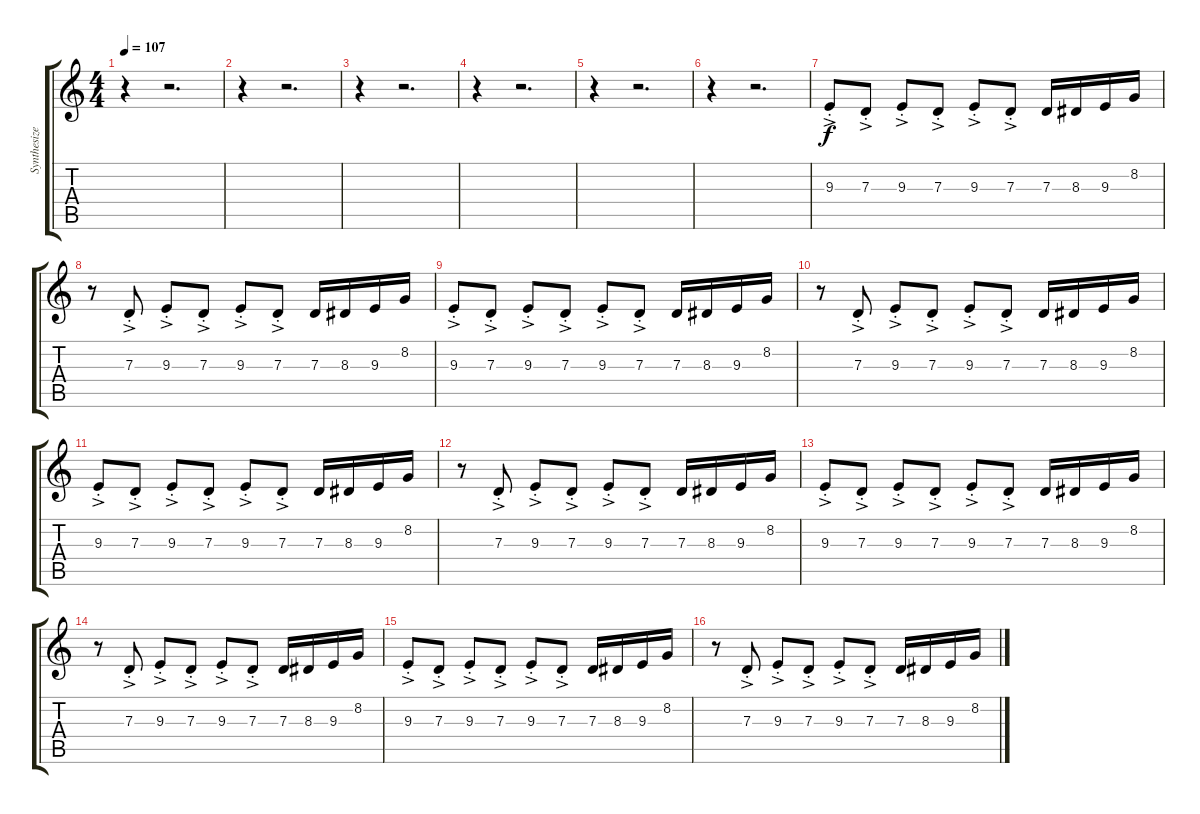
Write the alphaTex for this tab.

\track ("Synthesizer" "Synthesize") {instrument lead1square}
\staff {score tabs}
\tuning (E4 B3 G3 D3 A2 E2) {hide}
\ts (4 4)
\tempo 107
\clef g2
\ks c
r.4{dy f} r.2{d} |
r.4 r.2{d} |
r.4 r.2{d} |
r.4 r.2{d} |
r.4 r.2{d} |
r.4 r.2{d} |
9.3{ac st}.8 7.3{ac st}.8 9.3{ac st}.8 7.3{ac st}.8 9.3{ac st}.8 7.3{ac st}.8 7.3.16 8.3.16 9.3.16 8.2.16 |
r.8 7.3{ac st}.8 9.3{ac st}.8 7.3{ac st}.8 9.3{ac st}.8 7.3{ac st}.8 7.3.16 8.3.16 9.3.16 8.2.16 |
9.3{ac st}.8 7.3{ac st}.8 9.3{ac st}.8 7.3{ac st}.8 9.3{ac st}.8 7.3{ac st}.8 7.3.16 8.3.16 9.3.16 8.2.16 |
r.8 7.3{ac st}.8 9.3{ac st}.8 7.3{ac st}.8 9.3{ac st}.8 7.3{ac st}.8 7.3.16 8.3.16 9.3.16 8.2.16 |
9.3{ac st}.8 7.3{ac st}.8 9.3{ac st}.8 7.3{ac st}.8 9.3{ac st}.8 7.3{ac st}.8 7.3.16 8.3.16 9.3.16 8.2.16 |
r.8 7.3{ac st}.8 9.3{ac st}.8 7.3{ac st}.8 9.3{ac st}.8 7.3{ac st}.8 7.3.16 8.3.16 9.3.16 8.2.16 |
9.3{ac st}.8 7.3{ac st}.8 9.3{ac st}.8 7.3{ac st}.8 9.3{ac st}.8 7.3{ac st}.8 7.3.16 8.3.16 9.3.16 8.2.16 |
r.8 7.3{ac st}.8 9.3{ac st}.8 7.3{ac st}.8 9.3{ac st}.8 7.3{ac st}.8 7.3.16 8.3.16 9.3.16 8.2.16 |
9.3{ac st}.8 7.3{ac st}.8 9.3{ac st}.8 7.3{ac st}.8 9.3{ac st}.8 7.3{ac st}.8 7.3.16 8.3.16 9.3.16 8.2.16 |
r.8 7.3{ac st}.8 9.3{ac st}.8 7.3{ac st}.8 9.3{ac st}.8 7.3{ac st}.8 7.3.16 8.3.16 9.3.16 8.2.16
